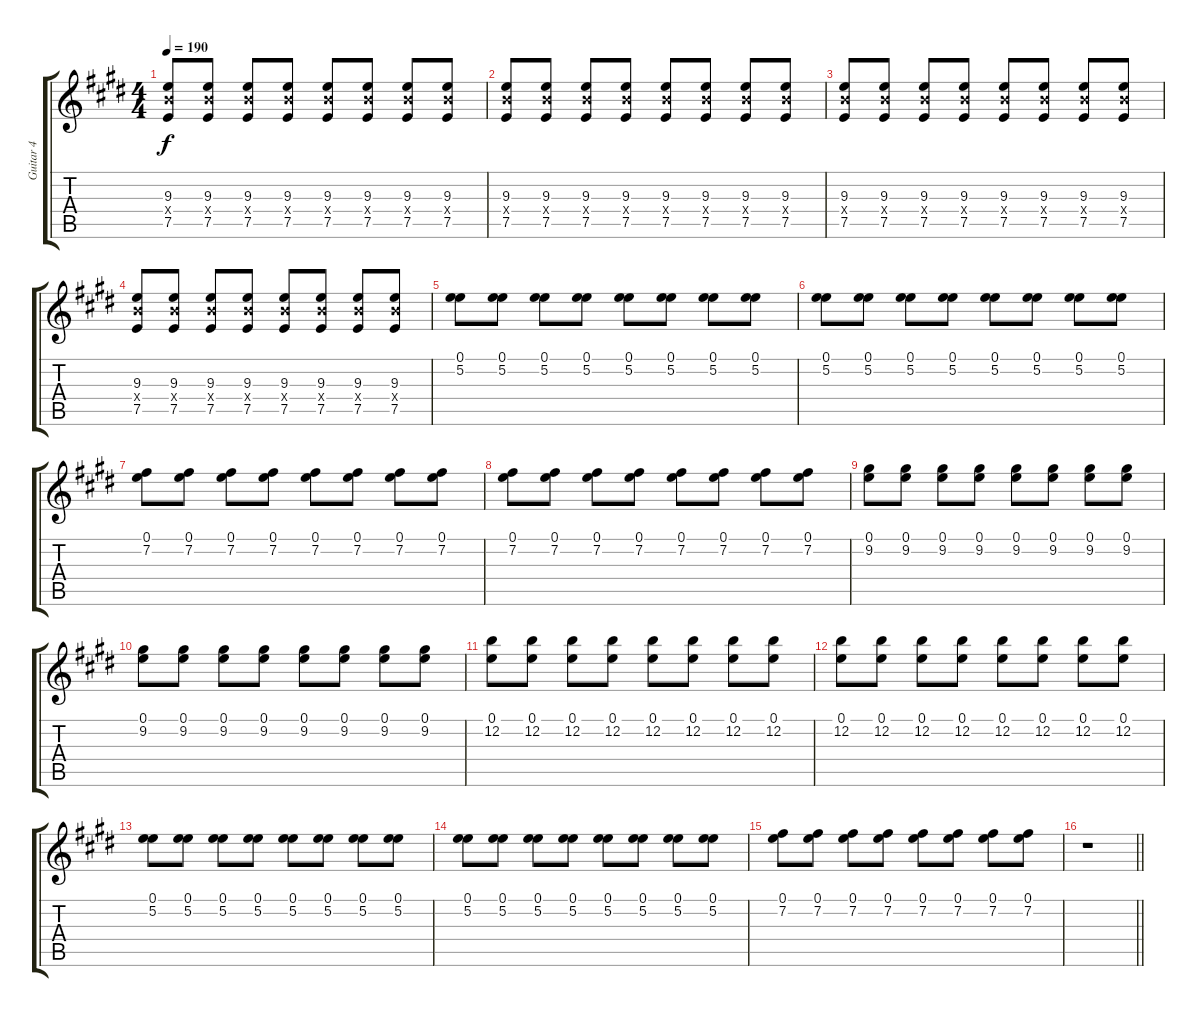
\track ("Guitar 4" "Guitar 4") {instrument distortionguitar}
\staff {score tabs}
\tuning (E4 B3 G3 D3 A2 E2) {hide}
\ts (4 4)
\tempo 190
\clef g2
\ks e
(9.3 9.4{x} 7.5).8{dy f} (9.3 9.4{x} 7.5).8 (9.3 9.4{x} 7.5).8 (9.3 9.4{x} 7.5).8 (9.3 9.4{x} 7.5).8 (9.3 9.4{x} 7.5).8 (9.3 9.4{x} 7.5).8 (9.3 9.4{x} 7.5).8 |
(9.3 9.4{x} 7.5).8 (9.3 9.4{x} 7.5).8 (9.3 9.4{x} 7.5).8 (9.3 9.4{x} 7.5).8 (9.3 9.4{x} 7.5).8 (9.3 9.4{x} 7.5).8 (9.3 9.4{x} 7.5).8 (9.3 9.4{x} 7.5).8 |
(9.3 9.4{x} 7.5).8 (9.3 9.4{x} 7.5).8 (9.3 9.4{x} 7.5).8 (9.3 9.4{x} 7.5).8 (9.3 9.4{x} 7.5).8 (9.3 9.4{x} 7.5).8 (9.3 9.4{x} 7.5).8 (9.3 9.4{x} 7.5).8 |
(9.3 9.4{x} 7.5).8 (9.3 9.4{x} 7.5).8 (9.3 9.4{x} 7.5).8 (9.3 9.4{x} 7.5).8 (9.3 9.4{x} 7.5).8 (9.3 9.4{x} 7.5).8 (9.3 9.4{x} 7.5).8 (9.3 9.4{x} 7.5).8 |
(0.1 5.2).8 (0.1 5.2).8 (0.1 5.2).8 (0.1 5.2).8 (0.1 5.2).8 (0.1 5.2).8 (0.1 5.2).8 (0.1 5.2).8 |
(0.1 5.2).8 (0.1 5.2).8 (0.1 5.2).8 (0.1 5.2).8 (0.1 5.2).8 (0.1 5.2).8 (0.1 5.2).8 (0.1 5.2).8 |
(0.1 7.2).8 (0.1 7.2).8 (0.1 7.2).8 (0.1 7.2).8 (0.1 7.2).8 (0.1 7.2).8 (0.1 7.2).8 (0.1 7.2).8 |
(0.1 7.2).8 (0.1 7.2).8 (0.1 7.2).8 (0.1 7.2).8 (0.1 7.2).8 (0.1 7.2).8 (0.1 7.2).8 (0.1 7.2).8 |
(0.1 9.2).8 (0.1 9.2).8 (0.1 9.2).8 (0.1 9.2).8 (0.1 9.2).8 (0.1 9.2).8 (0.1 9.2).8 (0.1 9.2).8 |
(0.1 9.2).8 (0.1 9.2).8 (0.1 9.2).8 (0.1 9.2).8 (0.1 9.2).8 (0.1 9.2).8 (0.1 9.2).8 (0.1 9.2).8 |
(0.1 12.2).8 (0.1 12.2).8 (0.1 12.2).8 (0.1 12.2).8 (0.1 12.2).8 (0.1 12.2).8 (0.1 12.2).8 (0.1 12.2).8 |
(0.1 12.2).8 (0.1 12.2).8 (0.1 12.2).8 (0.1 12.2).8 (0.1 12.2).8 (0.1 12.2).8 (0.1 12.2).8 (0.1 12.2).8 |
(0.1 5.2).8 (0.1 5.2).8 (0.1 5.2).8 (0.1 5.2).8 (0.1 5.2).8 (0.1 5.2).8 (0.1 5.2).8 (0.1 5.2).8 |
(0.1 5.2).8 (0.1 5.2).8 (0.1 5.2).8 (0.1 5.2).8 (0.1 5.2).8 (0.1 5.2).8 (0.1 5.2).8 (0.1 5.2).8 |
(0.1 7.2).8 (0.1 7.2).8 (0.1 7.2).8 (0.1 7.2).8 (0.1 7.2).8 (0.1 7.2).8 (0.1 7.2).8 (0.1 7.2).8 |
\barLineRight lightlight
r.1
